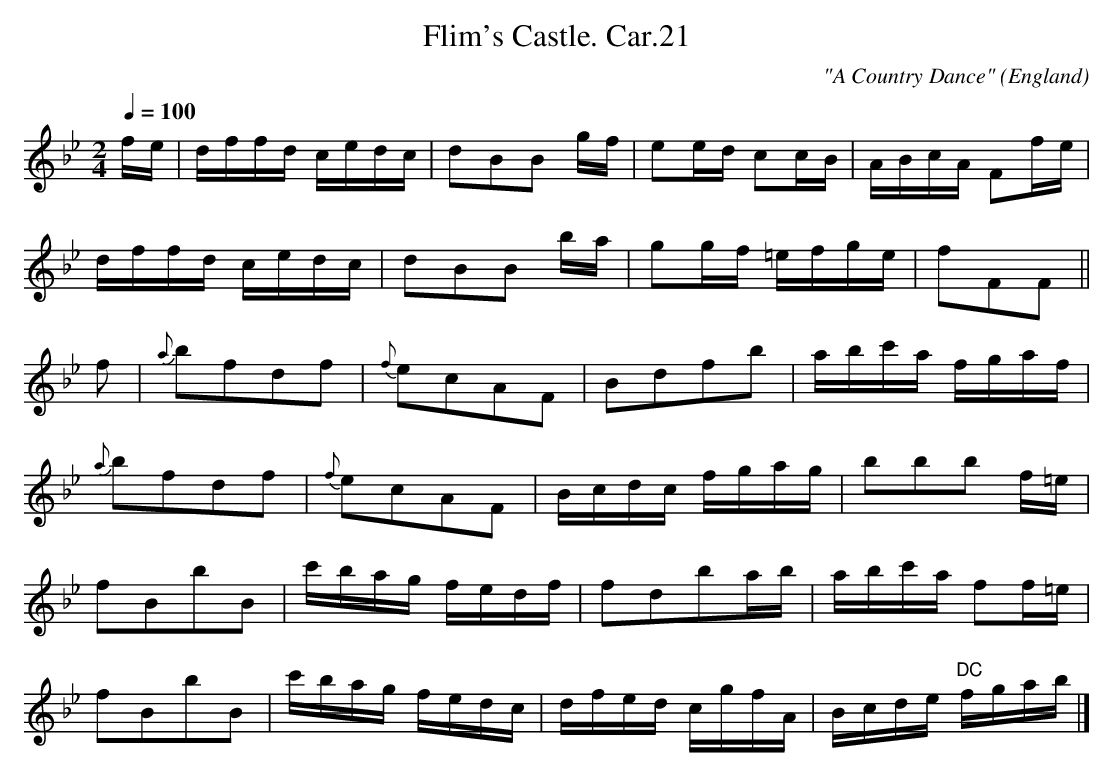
X:1
T:Flim's Castle. Car.21
C:"A Country Dance"
L:1/16
M:2/4
O:England
Q:1/4=100
K:Bb
fe|dffd cedc|d2B2B2 gf|e2ed c2cB|ABcA F2fe|!
dffd cedc|d2B2B2 ba|g2gf =efge|f2F2F2||!
f2|{a}b2f2d2f2|{f}e2c2A2F2|B2d2f2b2|abc'a fgaf|!
{a}b2f2d2f2|{f}e2c2A2F2|Bcdc fgag|b2b2b2 f=e|!
f2B2b2B2|c'bag fedf|f2d2b2ab|abc'a f2f=e|!
f2B2b2B2|c'bag fedc|dfed cgfA|Bcde"^DC" fgab|]
